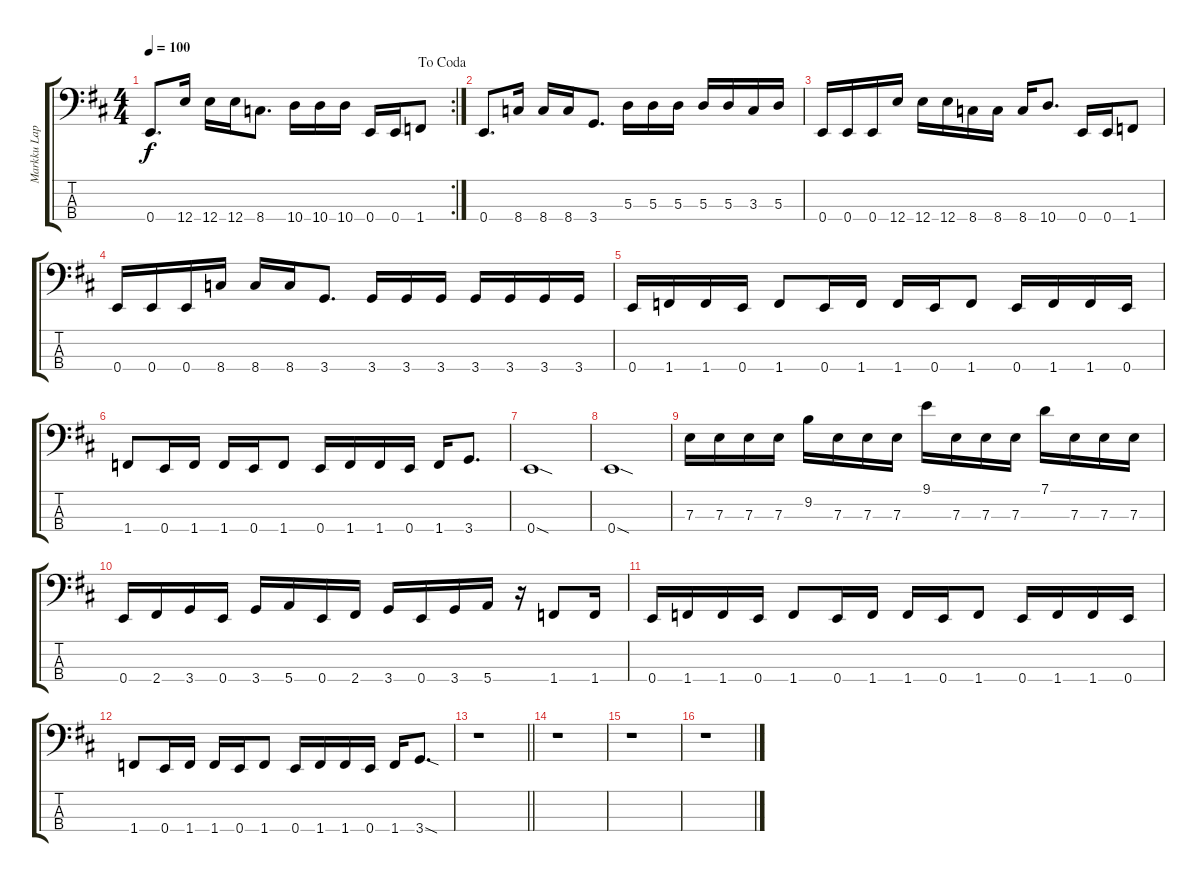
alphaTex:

\track ("Markku Lappalainen - Bass" "Markku Lap") {instrument electricbassfinger}
\staff {score tabs}
\tuning (G2 D2 A1 E1) {hide}
\rc 2
\ts (4 4)
\jump dacoda
\tempo 100
\clef f4
\ks d
0.4.8{d dy f} 12.4.16 12.4.16 12.4.16 8.4.8{d} 10.4.16 10.4.16 10.4.16 0.4.16 0.4.16 1.4.8 |
0.4.8{d} 8.4.16 8.4.16 8.4.16 3.4.8{d} 5.3.16 5.3.16 5.3.16 5.3.16 5.3.16 3.3.16 5.3.16 |
0.4.16 0.4.16 0.4.16 12.4.16 12.4.16 12.4.16 8.4.16 8.4.16 8.4.16 10.4.8{d} 0.4.16 0.4.16 1.4.8 |
0.4.16 0.4.16 0.4.16 8.4.16 8.4.16 8.4.16 3.4.8{d} 3.4.16 3.4.16 3.4.16 3.4.16 3.4.16 3.4.16 3.4.16 |
0.4.16 1.4.16 1.4.16 0.4.16 1.4.8 0.4.16 1.4.16 1.4.16 0.4.16 1.4.8 0.4.16 1.4.16 1.4.16 0.4.16 |
1.4.8 0.4.16 1.4.16 1.4.16 0.4.16 1.4.8 0.4.16 1.4.16 1.4.16 0.4.16 1.4.16 3.4.8{d} |
0.4{sod}.1 |
0.4{sod}.1 |
7.3.16 7.3.16 7.3.16 7.3.16 9.2.16 7.3.16 7.3.16 7.3.16 9.1.16 7.3.16 7.3.16 7.3.16 7.1.16 7.3.16 7.3.16 7.3.16 |
0.4.16 2.4.16 3.4.16 0.4.16 3.4.16 5.4.16 0.4.16 2.4.16 3.4.16 0.4.16 3.4.16 5.4.16 r.16 1.4.8 1.4.16 |
0.4.16 1.4.16 1.4.16 0.4.16 1.4.8 0.4.16 1.4.16 1.4.16 0.4.16 1.4.8 0.4.16 1.4.16 1.4.16 0.4.16 |
1.4.8 0.4.16 1.4.16 1.4.16 0.4.16 1.4.8 0.4.16 1.4.16 1.4.16 0.4.16 1.4.16 3.4{sod}.8{d} |
\barLineRight lightlight
r.1 |
r.1 |
r.1 |
r.1
